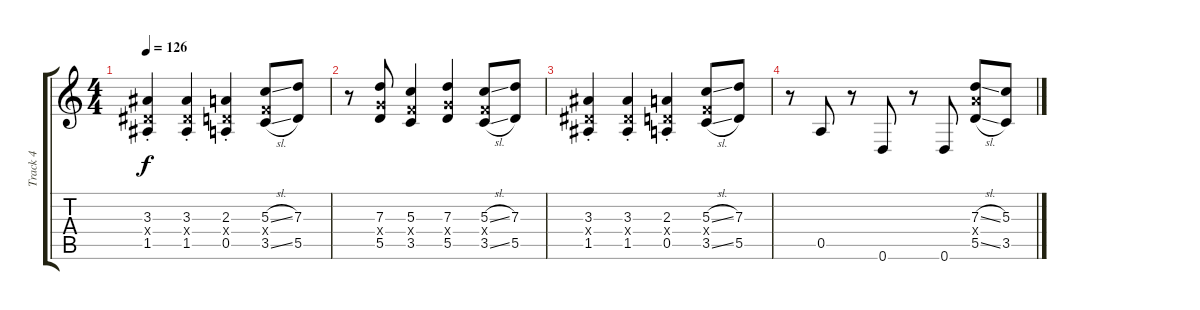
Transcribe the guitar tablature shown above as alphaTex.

\track ("Track 4" "Track 4") {instrument distortionguitar}
\staff {score tabs}
\tuning (E4 B3 G3 D3 A2 D2) {hide}
\ts (4 4)
\tempo 126
\clef g2
\ks c
(3.3{st} 1.4{x} 1.5{st}).4{dy f} (3.3{st} 1.4{x} 1.5{st}).4 (2.3{st} 0.4{x} 0.5{st}).4 (5.3{sl} 3.4{x} 3.5{sl}).8 (7.3 5.5).8 |
r.8 (7.3 5.4{x} 5.5).8 (5.3 3.4{x} 3.5).4 (7.3 5.4{x} 5.5).4 (5.3{sl} 3.4{x} 3.5{sl}).8 (7.3 5.5).8 |
(3.3{st} 1.4{x} 1.5{st}).4 (3.3{st} 1.4{x} 1.5{st}).4 (2.3{st} 0.4{x} 0.5{st}).4 (5.3{sl} 3.4{x} 3.5{sl}).8 (7.3 5.5).8 |
r.8 0.5.8 r.8 0.6.8 r.8 0.6.8 (7.3{sl} 7.4{x} 5.5{sl}).8 (5.3 3.5).8
